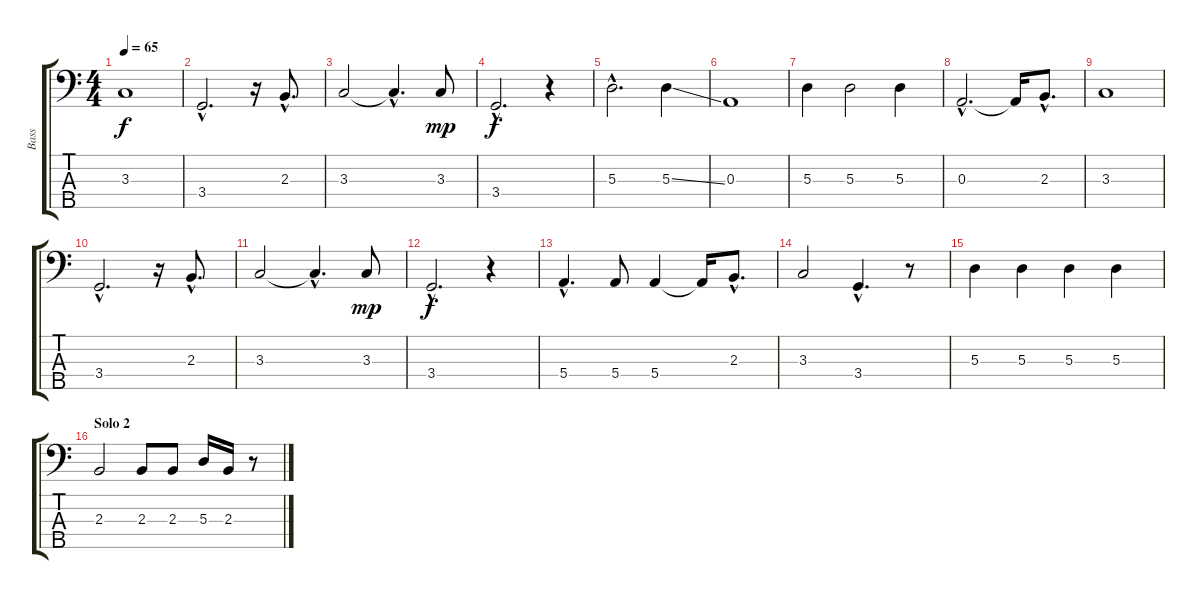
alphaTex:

\track ("Bass" "Bass") {instrument electricbassfinger}
\staff {score tabs}
\tuning (G2 D2 A1 E1 B0) {hide}
\ts (4 4)
\tempo 65
\clef f4
\ks c
3.3.1{dy f} |
3.4{hac}.2{d} r.16 2.3{hac}.8{d} |
3.3.2 3.3{hac t}.4{d} 3.3.8{dy mp} |
3.4{hac}.2{d dy f} r.4 |
5.3{hac}.2{d} 5.3{ss}.4 |
0.3.1 |
5.3.4 5.3.2 5.3.4 |
0.3{hac}.2{d} 0.3{t}.16 2.3{hac}.8{d} |
3.3.1 |
3.4{hac}.2{d} r.16 2.3{hac}.8{d} |
3.3.2 3.3{hac t}.4{d} 3.3.8{dy mp} |
3.4{hac}.2{d dy f} r.4 |
5.4{hac}.4{d} 5.4.8 5.4.4 5.4{t}.16 2.3{hac}.8{d} |
3.3.2 3.4{hac}.4{d} r.8 |
5.3.4 5.3.4 5.3.4 5.3.4 |
\section ("" "Solo 2")
2.3.2 2.3.8 2.3.8 5.3.16 2.3.16 r.8
